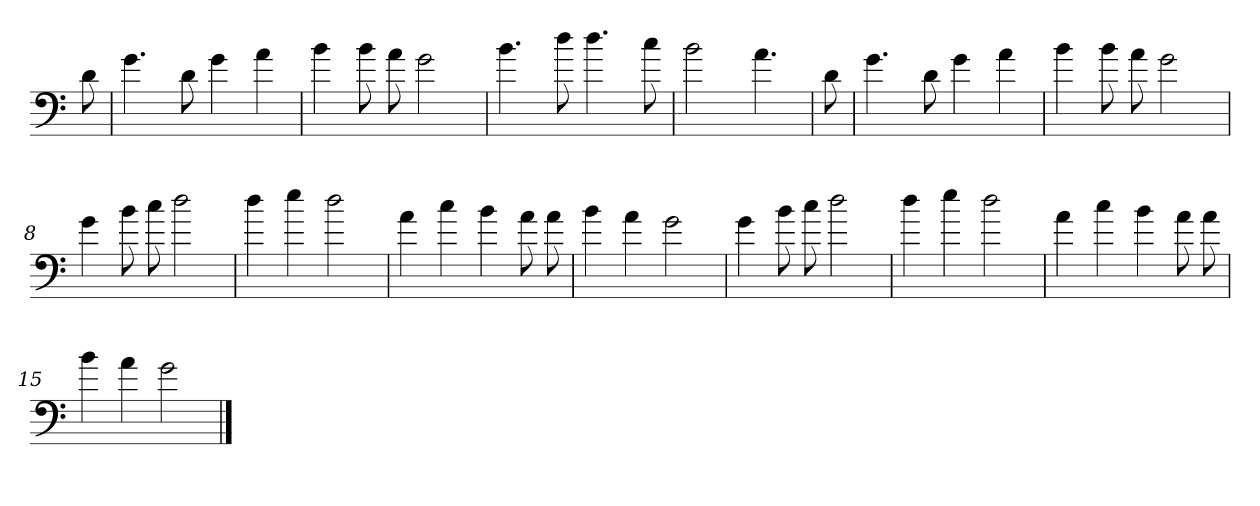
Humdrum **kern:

**kern
*part1
*staff1
*clefF4
*k[]
=
8d
=1
4.g
8d
4g
4a
=2
4b
8b
8a
2g
=3
4.b
8dd
4.dd
8cc
=4
2b
4.a
=5
8d
=6
4.g
8d
4g
4a
=7
4b
8b
8a
2g
=8
4g
8b
8cc
2dd
=9
4dd
4ee
2dd
=10
4a
4cc
4b
8a
8a
=11
4b
4a
2g
=12
4g
8b
8cc
2dd
=13
4dd
4ee
2dd
=14
4a
4cc
4b
8a
8a
=15
4b
4a
2g
==
*-
